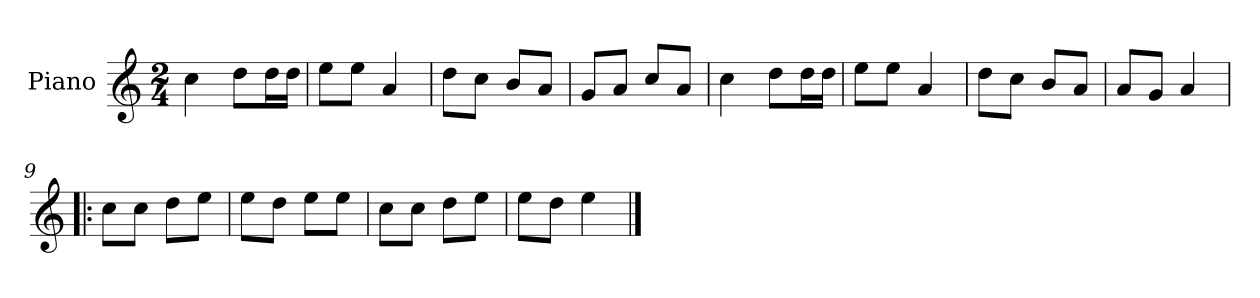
**kern
*part1
*staff1
*I"Piano
*I'Pno.
*clefG2
*k[]
*M2/4
=1
4cc\
8dd\L
16dd\L
16dd\JJ
=2
8ee\L
8ee\J
4a/
=3
8dd\L
8cc\J
8b/L
8a/J
=4
8g/L
8a/J
8cc/L
8a/J
=5
4cc\
8dd\L
16dd\L
16dd\JJ
=6
8ee\L
8ee\J
4a/
=7
8dd\L
8cc\J
8b/L
8a/J
=8
8a/L
8g/J
4a/
=9!|:
8cc\L
8cc\J
8dd\L
8ee\J
=10
8ee\L
8dd\J
8ee\L
8ee\J
=11
8cc\L
8cc\J
8dd\L
8ee\J
!!LO:LB:g=z
=12
8ee\L
8dd\J
4ee\
==
*-
